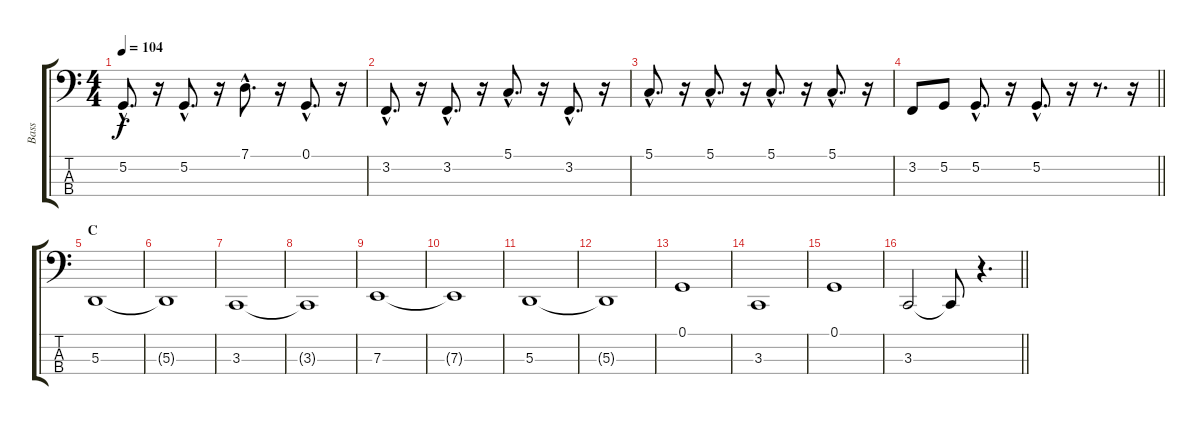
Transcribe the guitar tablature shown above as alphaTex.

\track ("Bass" "Bass") {instrument lead1square}
\staff {score tabs}
\tuning (G2 D2 A1 D1) {hide}
\ts (4 4)
\tempo 104
\clef f4
\ks c
5.2{hac}.8{d dy f} r.16 5.2{hac}.8{d} r.16 7.1{hac}.8{d} r.16 0.1{hac}.8{d} r.16 |
3.2{hac}.8{d} r.16 3.2{hac}.8{d} r.16 5.1{hac}.8{d} r.16 3.2{hac}.8{d} r.16 |
5.1{hac}.8{d} r.16 5.1{hac}.8{d} r.16 5.1{hac}.8{d} r.16 5.1{hac}.8{d} r.16 |
\barLineRight lightlight
3.2.8 5.2.8 5.2{hac}.8{d} r.16 5.2{hac}.8{d} r.16 r.8{d} r.16 |
\section ("" "C")
5.3.1 |
5.3{t}.1 |
3.3.1 |
3.3{t}.1 |
7.3.1 |
7.3{t}.1 |
5.3.1 |
5.3{t}.1 |
0.1.1 |
3.3.1 |
0.1.1 |
\barLineRight lightlight
3.3.2 3.3{t}.8 r.4{d}
